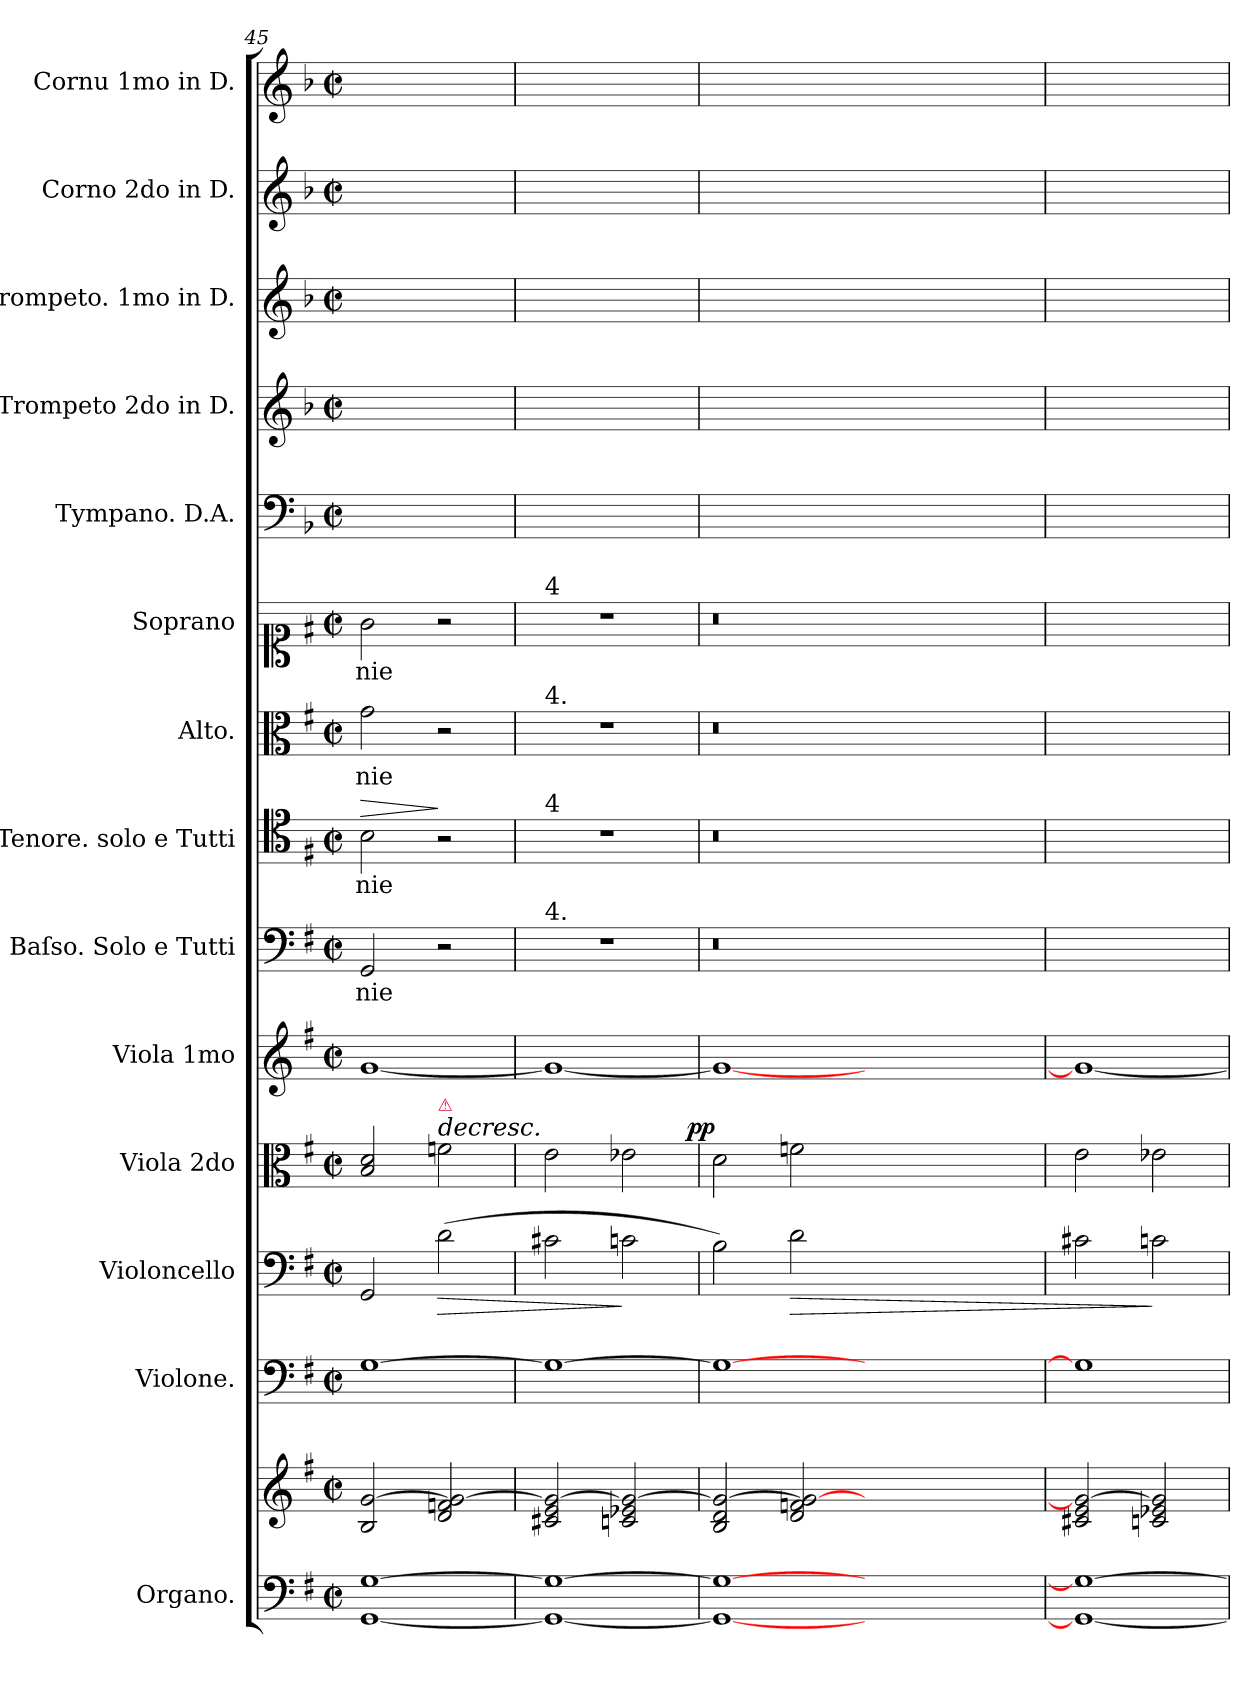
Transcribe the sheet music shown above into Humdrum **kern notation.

**kern	**kern	**kern	**kern	**dynam	**kern	**dynam	**kern	**kern	**text	**kern	**text	**dynam	**kern	**text	**kern	**text	**kern	**kern	**kern	**kern	**kern
*part14	*part14	*part13	*part12	*part12	*part11	*part11	*part10	*part9	*part9	*part8	*part8	*part8	*part7	*part7	*part6	*part6	*part5	*part4	*part3	*part2	*part1
*staff15	*staff14	*staff13	*staff12	*staff12	*staff11	*staff11	*staff10	*staff9	*staff9	*staff8	*staff8	*staff8	*staff7	*staff7	*staff6	*staff6	*staff5	*staff4	*staff3	*staff2	*staff1
*I"Organo.	*	*I"Violone.	*I"Violoncello	*	*I"Viola 2do	*	*I"Viola 1mo	*I"Baſso. Solo e Tutti	*	*I"Tenore. solo e Tutti	*	*	*I"Alto.	*	*I"Soprano	*	*I"Tympano. D.A.	*I"Trompeto 2do in D.	*I"Trompeto. 1mo in D.	*I"Corno 2do in D.	*I"Cornu 1mo in D.
*I'org	*	*I'vlne	*I'vlc	*	*I'vla 2	*	*I'vla 1	*I'B	*	*I'T	*	*	*I'A	*	*I'S	*	*	*I'tr 2	*I'tr 1	*I'cor 2	*I'cor 1
*clefF4	*clefG2	*clefF4	*clefF4	*	*clefC3	*	*clefG2	*clefF4	*	*clefC4	*	*	*clefC3	*	*clefC1	*	*clefF4	*clefG2	*clefG2	*clefG2	*clefG2
*	*	*	*	*	*	*	*	*	*	*	*	*	*	*	*	*	*ITrd-1c-2	*ITrd-1c-2	*ITrd-1c-2	*ITrd-1c-2	*ITrd-1c-2
*k[f#]	*k[f#]	*k[f#]	*k[f#]	*	*k[f#]	*	*k[f#]	*k[f#]	*	*k[f#]	*	*	*k[f#]	*	*k[f#]	*	*k[f#]	*k[f#]	*k[f#]	*k[f#]	*k[f#]
*G:	*G:	*G:	*G:	*	*G:	*	*G:	*G:	*	*G:	*	*	*G:	*	*G:	*	*G:	*G:	*G:	*G:	*G:
*M2/2	*M2/2	*M2/2	*M2/2	*	*M2/2	*	*M2/2	*M2/2	*	*M2/2	*	*	*M2/2	*	*M2/2	*	*M2/2	*M2/2	*M2/2	*M2/2	*M2/2
*met(c|)	*met(c|)	*met(c|)	*met(c|)	*	*met(c|)	*	*met(c|)	*met(c|)	*	*met(c|)	*	*	*met(c|)	*	*met(c|)	*	*met(c|)	*met(c|)	*met(c|)	*met(c|)	*met(c|)
=45	=45	=45	=45	=45	=45	=45	=45	=45	=45	=45	=45	=45	=45	=45	=45	=45	=45	=45	=45	=45	=45
!	!	!	!	!	!	!	!	!	!	!	!	!LO:HP:a	!	!	!	!	!	!	!	!	!
[1GG/ [1G/	2B/ [2g/	[1G\	2GG/	.	2B/ 2d/	.	[1g/	2GG/	-nie	2B\	-nie	>	2g\	-nie	2g\	-nie	1ryy	1ryy	1ryy	1ryy	1ryy
!	!	!	!	!	!LO:TX:a:color=crimson:t=⚠	!	!	!	!	!	!	!	!	!	!	!	!	!	!	!	!
!	!	!	!	!LO:HP:b	!	!LO:HP:a	!	!	!	!	!	!	!	!	!	!	!	!	!	!	!
.	2d/ 2fn/ 2g_/	.	(2d\	>	2fn\	>	.	2r	.	2r	.	]	2r	.	2r	.	.	.	.	.	.
=46	=46	=46	=46	=46	=46	=46	=46	=46	=46	=46	=46	=46	=46	=46	=46	=46	=46	=46	=46	=46	=46
!	!	!	!	!	!	!	!	!	!	!	!	!	!	!	!LO:TX:a:t=4	!	!	!	!	!	!
!	!	!	!	!	!	!	!	!	!	!	!	!	!LO:TX:a:t=4.	!	!	!	!	!	!	!	!
!	!	!	!	!	!	!	!	!	!	!LO:TX:a:t=4	!	!	!	!	!	!	!	!	!	!	!
!	!	!	!	!	!	!	!	!LO:TX:a:t=4.	!	!	!	!	!	!	!	!	!	!	!	!	!
1GG_/ 1G_/	2c#X/ 2e/ 2g_/	1G\_	2c#X\	.	2e\	.	1g/_	1r	.	1r	.	.	1r	.	1r	.	1ryy	1ryy	1ryy	1ryy	1ryy
.	2cn/ 2e-X/ 2g_/	.	2cn\	]	2e-X\	.	.	.	.	.	.	.	.	.	.	.	.	.	.	.	.
=47	=47	=47	=47	=47	=47	=47	=47	=47	=47	=47	=47	=47	=47	=47	=47	=47	=47	=47	=47	=47	=47
!	!	!	!	!	!	!LO:DY:a:rj	!	!	!	!	!	!	!	!	!	!	!	!	!	!	!
1GG_/ 1G_/	2B/ 2d/ 2g_/	1G\_	2B\)	.	2d\	p p	1g/_	0.r	.	0.r	.	.	0.r	.	0.r	.	1ryy	1ryy	1ryy	1ryy	1ryy
!	!	!	!	!LO:HP:b	!	!	!	!	!	!	!	!	!	!	!	!	!	!	!	!	!
.	2d/ 2fn/ 2g_/	.	2d\	>	2fn\	.	.	.	.	.	.	.	.	.	.	.	.	.	.	.	.
0ryy	0ryy	0ryy	0ryy	.	0ryy	.	0ryy	.	.	.	.	.	.	.	.	.	0ryy	0ryy	0ryy	0ryy	0ryy
=48	=48	=48	=48	=48	=48	=48	=48	=48	=48	=48	=48	=48	=48	=48	=48	=48	=48	=48	=48	=48	=48
1GG_/ 1G_/	2c#X/ 2e/ 2g_/	1G\]	2c#X\	.	2e\	.	1g/_	1ryy	.	1ryy	.	.	1ryy	.	1ryy	.	1ryy	1ryy	1ryy	1ryy	1ryy
.	2cn/ 2e-X/ 2g]/	.	2cn\	]	2e-X\	.	.	.	.	.	.	.	.	.	.	.	.	.	.	.	.
.	.	.	.	.	.	]	.	.	.	.	.	.	.	.	.	.	.	.	.	.	.
=	=	=	=	=	=	=	=	=	=	=	=	=	=	=	=	=	=	=	=	=	=
*-	*-	*-	*-	*-	*-	*-	*-	*-	*-	*-	*-	*-	*-	*-	*-	*-	*-	*-	*-	*-	*-
